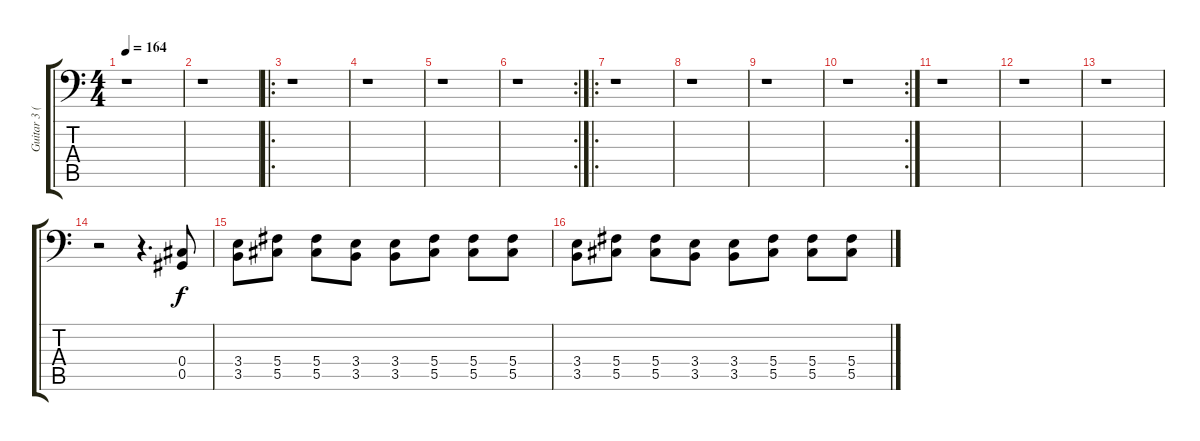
\track ("Guitar 3 (1 Octave lower)" "Guitar 3 (") {instrument distortionguitar}
\staff {score tabs}
\tuning (Eb3 Bb2 Gb2 Db2 Ab1 Eb1) {hide}
\ts (4 4)
\tempo 164
\clef f4
\ks c
r.1{dy f} |
r.1 |
\ro
r.1 |
r.1 |
r.1 |
\rc 2
r.1 |
\ro
r.1 |
r.1 |
r.1 |
\rc 2
r.1 |
r.1 |
r.1 |
r.1 |
r.2 r.4{d} (0.4 0.5).8 |
(3.4 3.5).8 (5.4 5.5).8 (5.4 5.5).8 (3.4 3.5).8 (3.4 3.5).8 (5.4 5.5).8 (5.4 5.5).8 (5.4 5.5).8 |
(3.4 3.5).8 (5.4 5.5).8 (5.4 5.5).8 (3.4 3.5).8 (3.4 3.5).8 (5.4 5.5).8 (5.4 5.5).8 (5.4 5.5).8
